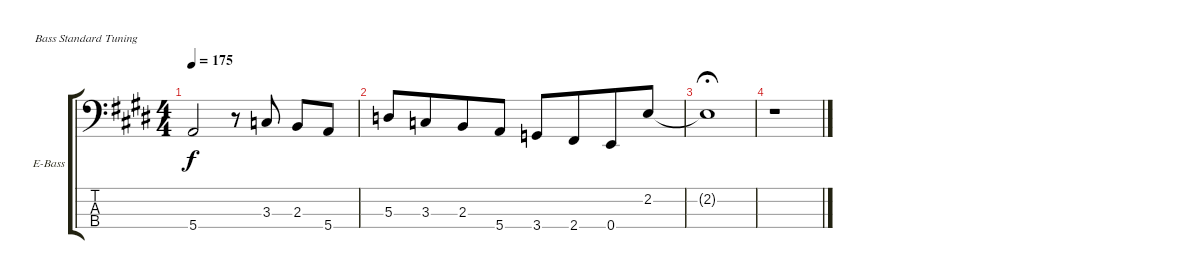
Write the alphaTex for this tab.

\bracketExtendMode groupsimilarinstruments
\firstSystemTrackNameOrientation horizontal
\otherSystemsTrackNameOrientation horizontal
\track ("Bass" "E-Bass") {instrument electricbassfinger}
\staff {score tabs}
\tuning (G2 D2 A1 E1)
\ts (4 4)
\tempo 175
\clef f4
\scale
0.333333
\ks e
5.4{t}.2{dy f} r.8 3.3.8 2.3.8 5.4.8 |
5.3.8 3.3.8{beam merge} 2.3.8 5.4.8 3.4.8 2.4.8{beam merge} 0.4.8 2.2.8 |
2.2{t}.1{fermata (medium 0.83)} |
r.1
